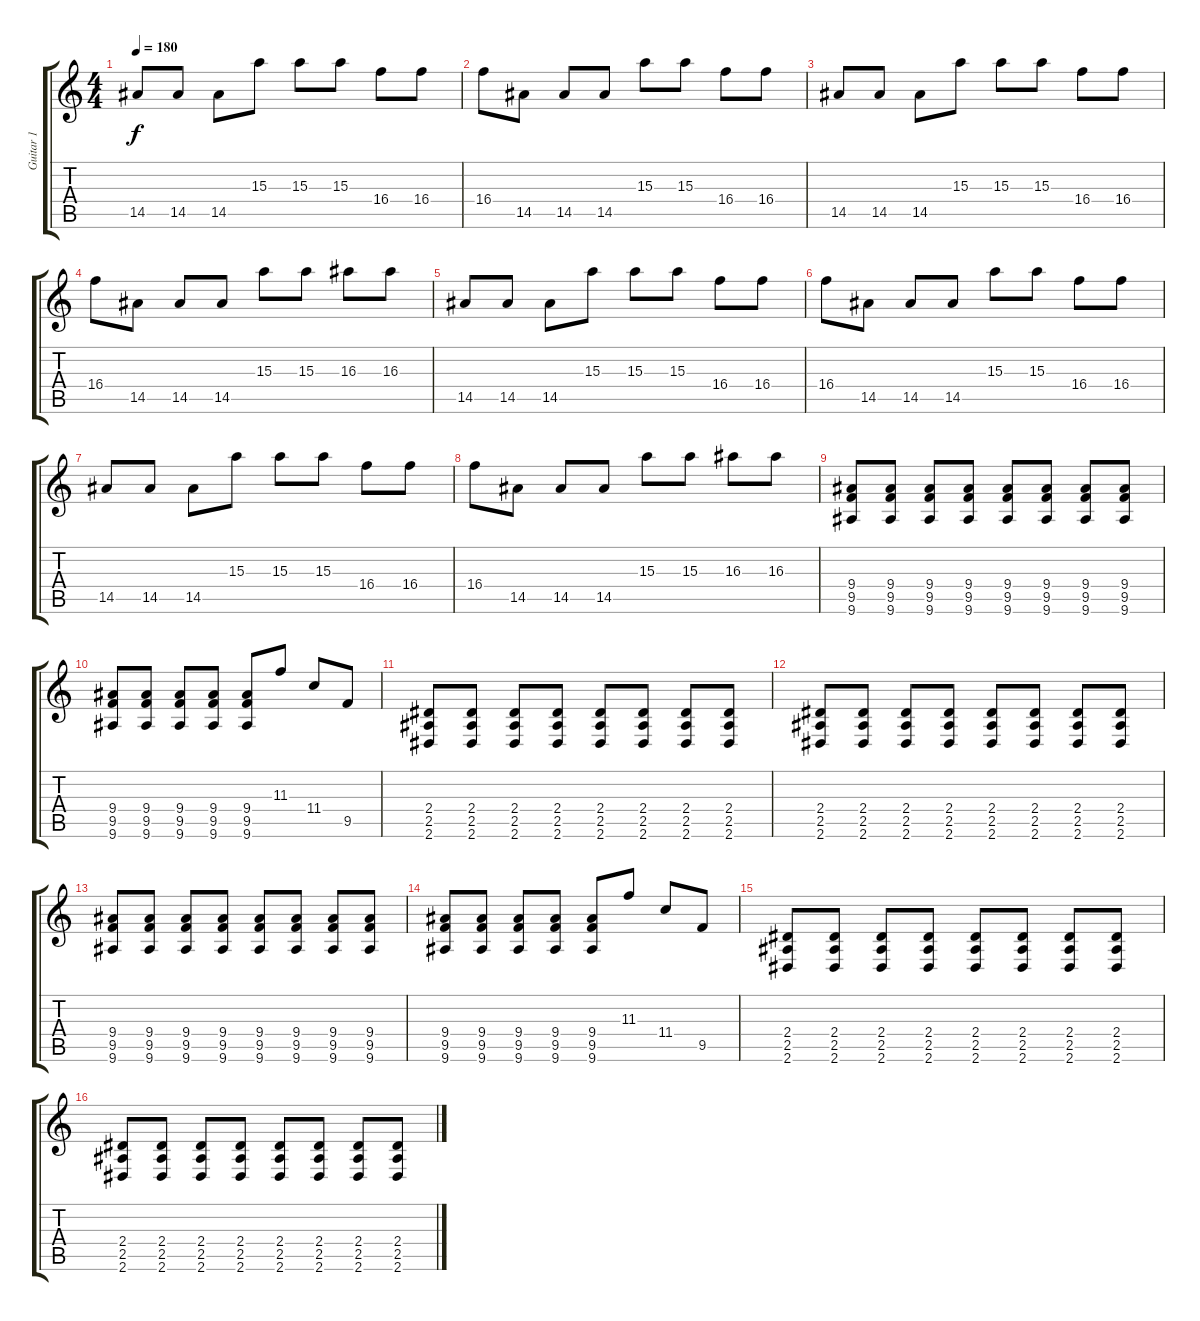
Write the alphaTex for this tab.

\track ("Guitar 1" "Guitar 1") {instrument distortionguitar}
\staff {score tabs}
\tuning (Eb4 Bb3 Gb3 Db3 Ab2 Db2) {hide}
\ts (4 4)
\tempo 180
\clef g2
\ks c
14.5.8{dy f instrument distortionguitar} 14.5.8 14.5.8 15.3.8 15.3.8 15.3.8 16.4.8 16.4.8 |
16.4.8 14.5.8 14.5.8 14.5.8 15.3.8 15.3.8 16.4.8 16.4.8 |
14.5.8 14.5.8 14.5.8 15.3.8 15.3.8 15.3.8 16.4.8 16.4.8 |
16.4.8 14.5.8 14.5.8 14.5.8 15.3.8 15.3.8 16.3.8 16.3.8 |
14.5.8 14.5.8 14.5.8 15.3.8 15.3.8 15.3.8 16.4.8 16.4.8 |
16.4.8 14.5.8 14.5.8 14.5.8 15.3.8 15.3.8 16.4.8 16.4.8 |
14.5.8 14.5.8 14.5.8 15.3.8 15.3.8 15.3.8 16.4.8 16.4.8 |
16.4.8 14.5.8 14.5.8 14.5.8 15.3.8 15.3.8 16.3.8 16.3.8 |
(9.4 9.5 9.6).8 (9.4 9.5 9.6).8 (9.4 9.5 9.6).8 (9.4 9.5 9.6).8 (9.4 9.5 9.6).8 (9.4 9.5 9.6).8 (9.4 9.5 9.6).8 (9.4 9.5 9.6).8 |
(9.4 9.5 9.6).8 (9.4 9.5 9.6).8 (9.4 9.5 9.6).8 (9.4 9.5 9.6).8 (9.4 9.5 9.6).8 11.3.8 11.4.8 9.5.8 |
(2.4 2.5 2.6).8 (2.4 2.5 2.6).8 (2.4 2.5 2.6).8 (2.4 2.5 2.6).8 (2.4 2.5 2.6).8 (2.4 2.5 2.6).8 (2.4 2.5 2.6).8 (2.4 2.5 2.6).8 |
(2.4 2.5 2.6).8 (2.4 2.5 2.6).8 (2.4 2.5 2.6).8 (2.4 2.5 2.6).8 (2.4 2.5 2.6).8 (2.4 2.5 2.6).8 (2.4 2.5 2.6).8 (2.4 2.5 2.6).8 |
(9.4 9.5 9.6).8 (9.4 9.5 9.6).8 (9.4 9.5 9.6).8 (9.4 9.5 9.6).8 (9.4 9.5 9.6).8 (9.4 9.5 9.6).8 (9.4 9.5 9.6).8 (9.4 9.5 9.6).8 |
(9.4 9.5 9.6).8 (9.4 9.5 9.6).8 (9.4 9.5 9.6).8 (9.4 9.5 9.6).8 (9.4 9.5 9.6).8 11.3.8 11.4.8 9.5.8 |
(2.4 2.5 2.6).8 (2.4 2.5 2.6).8 (2.4 2.5 2.6).8 (2.4 2.5 2.6).8 (2.4 2.5 2.6).8 (2.4 2.5 2.6).8 (2.4 2.5 2.6).8 (2.4 2.5 2.6).8 |
(2.4 2.5 2.6).8 (2.4 2.5 2.6).8 (2.4 2.5 2.6).8 (2.4 2.5 2.6).8 (2.4 2.5 2.6).8 (2.4 2.5 2.6).8 (2.4 2.5 2.6).8 (2.4 2.5 2.6).8
